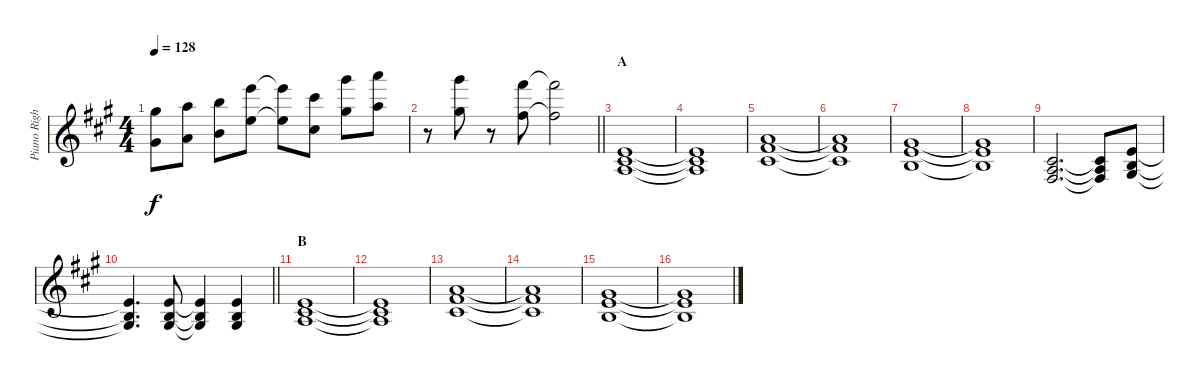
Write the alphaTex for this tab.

\track ("Piano Right Hand" "Piano Righ") {instrument acousticgrandpiano}
\staff {score}
\tuning (E5 B4 G4 D4 A3 E3 B2) {hide}
\ts (4 4)
\tempo 128
\clef g2
\ks a
(4.1 1.3).8{dy f} (5.1 2.3).8 (7.1 0.2).8 (0.1 17.2).8 (0.1{t} 17.2{t}).8 (9.1 2.2).8 (4.1 21.2).8 (5.1 22.2).8 |
\barLineRight lightlight
r.8 (4.1 21.2).8 r.8 (2.1 19.2).8 (2.1{t} 19.2{t}).2 |
\section ("" "A")
(2.4 4.5 5.6).1 |
(2.4{t} 4.5{t} 5.6{t}).1 |
(2.3 4.4 4.5).1 |
(2.3{t} 4.4{t} 4.5{t}).1 |
(1.3 2.4 2.5).1 |
(1.3{t} 2.4{t} 2.5{t}).1 |
(4.5 5.6 7.7).2{d} (4.5{t} 5.6{t} 7.7{t}).8 (2.4 2.5 4.6).8 |
\barLineRight lightlight
(2.4{t} 2.5{t} 4.6{t}).4{d} (2.4 2.5 4.6).8 (2.4{t} 2.5{t} 4.6{t}).4 (2.4 2.5 4.6).4 |
\section ("" "B")
(2.4 4.5 5.6).1 |
(2.4{t} 4.5{t} 5.6{t}).1 |
(2.3 4.4 4.5).1 |
(2.3{t} 4.4{t} 4.5{t}).1 |
(1.3 2.4 2.5).1 |
(1.3{t} 2.4{t} 2.5{t}).1
